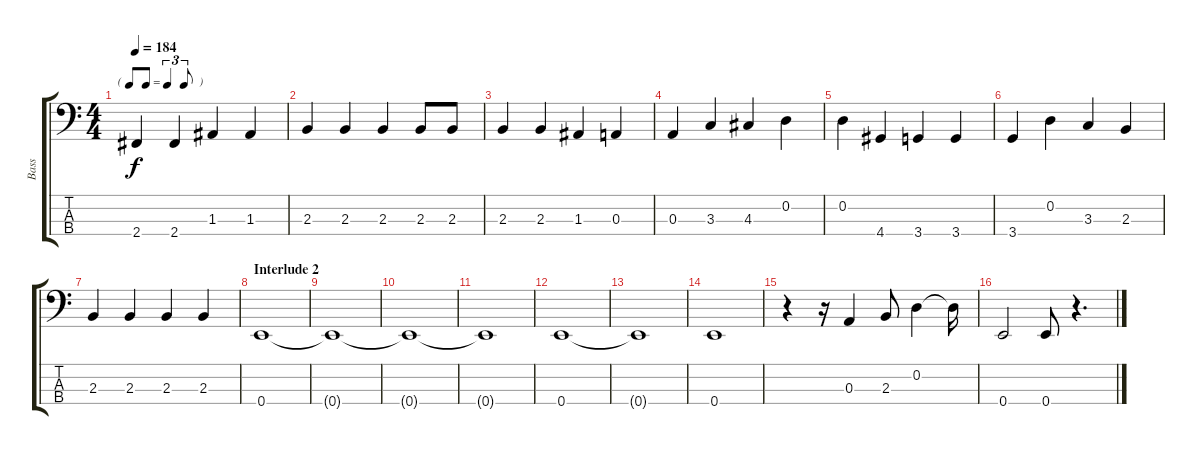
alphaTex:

\track ("Bass" "Bass") {instrument electricbasspick}
\staff {score tabs}
\tuning (G2 D2 A1 E1) {hide}
\ts (4 4)
\tf triplet8th
\tempo 184
\clef f4
\ks c
2.4.4{dy f} 2.4.4 1.3.4 1.3.4 |
2.3.4 2.3.4 2.3.4 2.3.8 2.3.8 |
2.3.4 2.3.4 1.3.4 0.3.4 |
0.3.4 3.3.4 4.3.4 0.2.4 |
0.2.4 4.4.4 3.4.4 3.4.4 |
3.4.4 0.2.4 3.3.4 2.3.4 |
2.3.4 2.3.4 2.3.4 2.3.4 |
\section ("" "Interlude 2")
0.4.1 |
0.4{t}.1 |
0.4{t}.1 |
0.4{t}.1 |
0.4.1 |
0.4{t}.1 |
0.4.1 |
r.4 r.16 0.3.4 2.3.8 0.2.4 0.2{t}.16 |
0.4.2 0.4.8 r.4{d}
